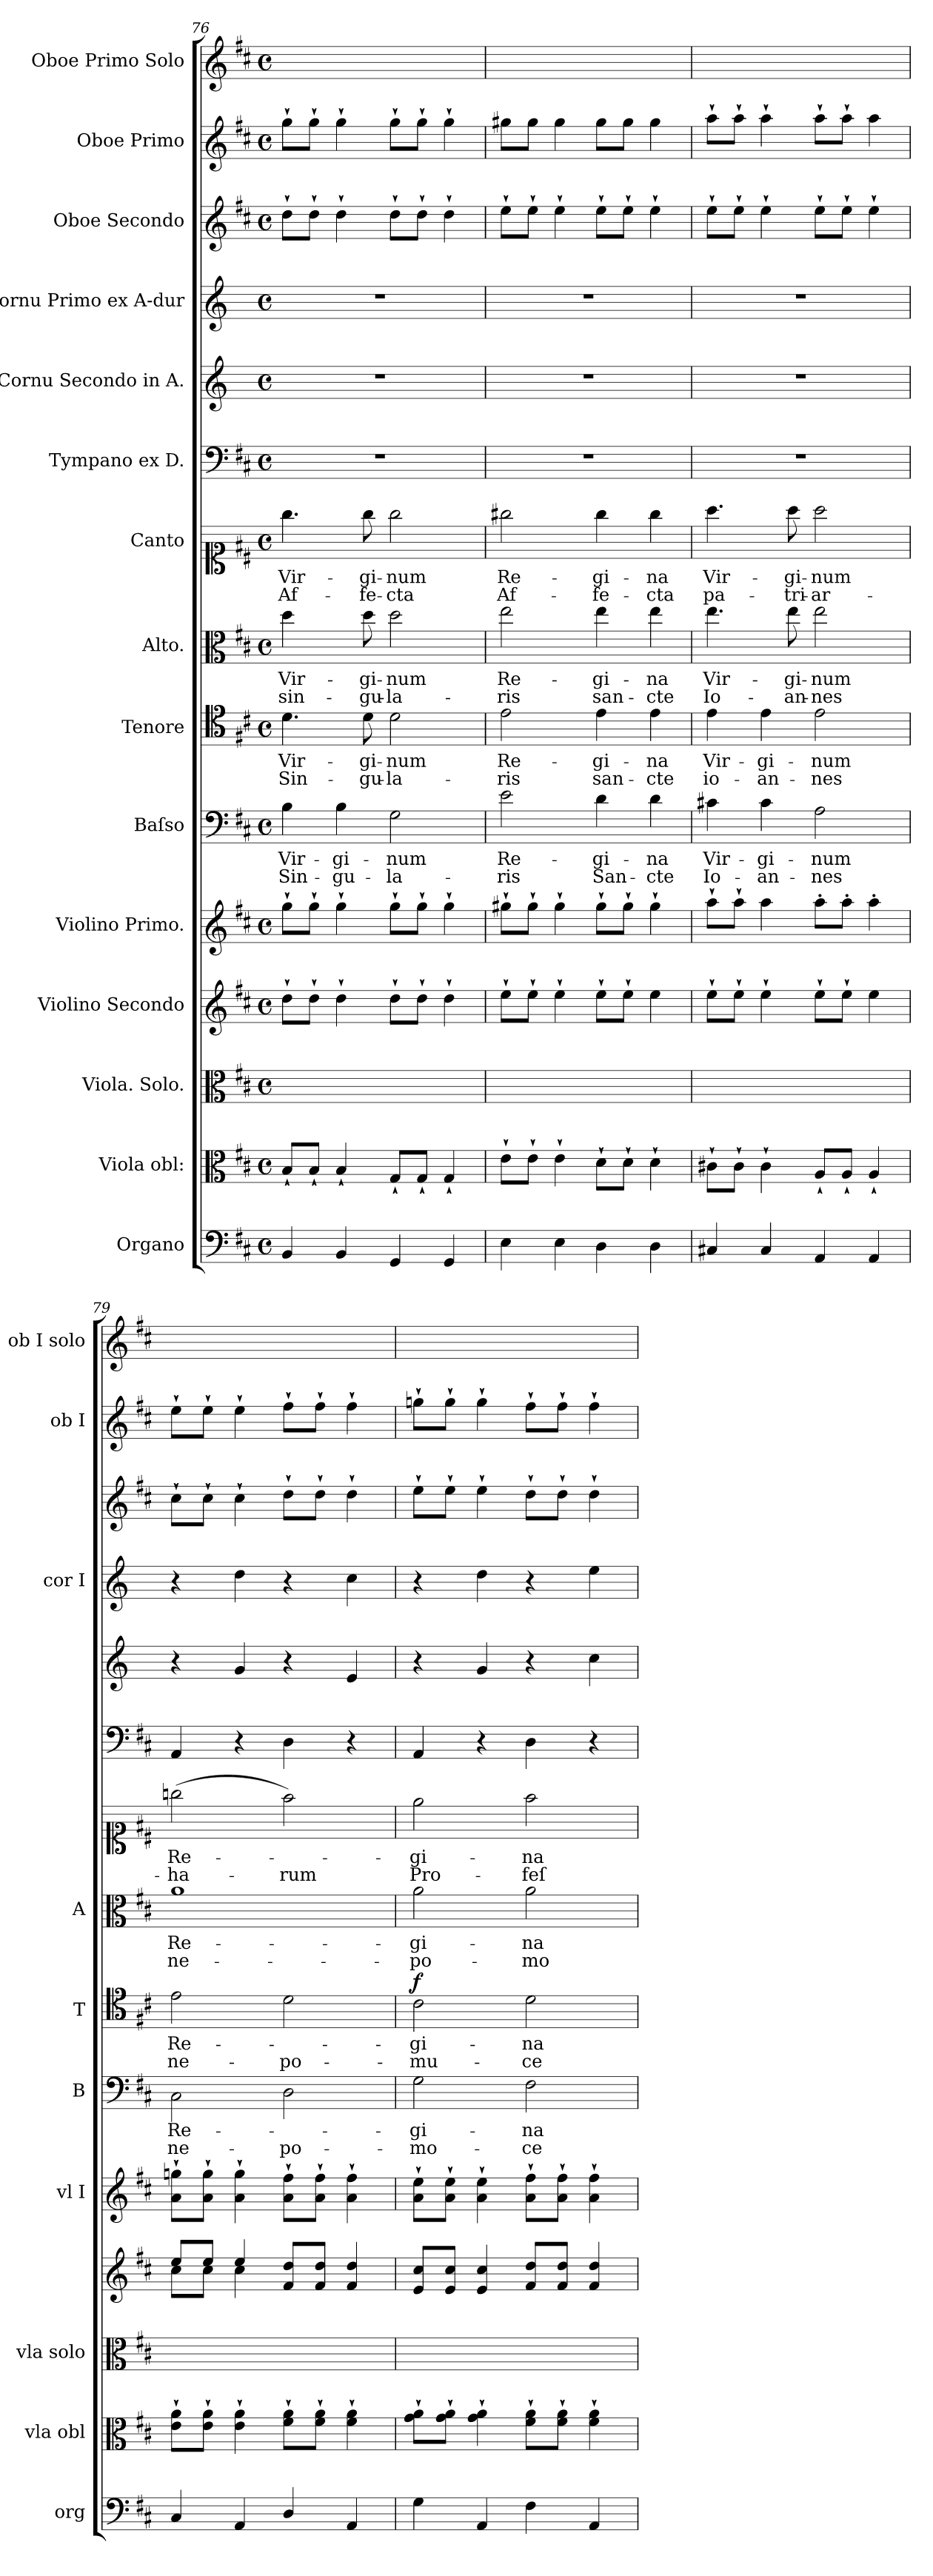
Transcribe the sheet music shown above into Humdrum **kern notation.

**kern	**kern	**kern	**kern	**dynam	**kern	**dynam	**kern	**text	**text	**kern	**text	**text	**dynam	**kern	**text	**text	**kern	**text	**text	**kern	**kern	**kern	**kern	**kern	**dynam	**kern
*part15	*part14	*part13	*part12	*part12	*part11	*part11	*part10	*part10	*part10	*part9	*part9	*part9	*part9	*part8	*part8	*part8	*part7	*part7	*part7	*part6	*part5	*part4	*part3	*part2	*part2	*part1
*staff15	*staff14	*staff13	*staff12	*staff12	*staff11	*staff11	*staff10	*staff10	*staff10	*staff9	*staff9	*staff9	*staff9	*staff8	*staff8	*staff8	*staff7	*staff7	*staff7	*staff6	*staff5	*staff4	*staff3	*staff2	*staff2	*staff1
*I"Organo	*I"Viola obl:	*I"Viola. Solo.	*I"Violino Secondo	*	*I"Violino Primo.	*	*I"Baſso	*	*	*I"Tenore	*	*	*	*I"Alto.	*	*	*I"Canto	*	*	*I"Tympano ex D.	*I"Cornu Secondo in A.	*I"Cornu Primo ex A-dur	*I"Oboe Secondo	*I"Oboe Primo	*	*I"Oboe Primo Solo
*I'org	*I'vla obl	*I'vla solo	*	*	*I'vl I	*	*I'B	*	*	*I'T	*	*	*	*I'A	*	*	*	*	*	*	*	*I'cor I	*	*I'ob I	*	*I'ob I solo
*clefF4	*clefC3	*clefC3	*clefG2	*	*clefG2	*	*clefF4	*	*	*clefC4	*	*	*	*clefC3	*	*	*clefC1	*	*	*clefF4	*clefG2	*clefG2	*clefG2	*clefG2	*	*clefG2
*	*	*	*	*	*	*	*	*	*	*	*	*	*	*	*	*	*	*	*	*	*ITrd-1c-2	*ITrd-1c-2	*	*	*	*
*k[f#c#]	*k[f#c#]	*k[f#c#]	*k[f#c#]	*	*k[f#c#]	*	*k[f#c#]	*	*	*k[f#c#]	*	*	*	*k[f#c#]	*	*	*k[f#c#]	*	*	*k[f#c#]	*k[f#c#]	*k[f#c#]	*k[f#c#]	*k[f#c#]	*	*k[f#c#]
*D:	*D:	*D:	*D:	*	*D:	*	*D:	*	*	*D:	*	*	*	*D:	*	*	*D:	*	*	*D:	*D:	*D:	*D:	*D:	*	*D:
*M4/4	*M4/4	*M4/4	*M4/4	*	*M4/4	*	*M4/4	*	*	*M4/4	*	*	*	*M4/4	*	*	*M4/4	*	*	*M4/4	*M4/4	*M4/4	*M4/4	*M4/4	*	*M4/4
*met(c)	*met(c)	*met(c)	*met(c)	*	*met(c)	*	*met(c)	*	*	*met(c)	*	*	*	*met(c)	*	*	*met(c)	*	*	*met(c)	*met(c)	*met(c)	*met(c)	*met(c)	*	*met(c)
=76	=76	=76	=76	=76	=76	=76	=76	=76	=76	=76	=76	=76	=76	=76	=76	=76	=76	=76	=76	=76	=76	=76	=76	=76	=76	=76
!	!	!	!	!	!	!	!	!	!	!	!	!	!	!LO:N:vis=4	!	!	!	!	!	!	!	!	!	!	!	!
4BB/	8B`>/L	1ryy	8dd`\L	.	8gg`\L	.	4B\	Vir-	Sin-	4.d\	Vir-	Sin-	.	4.dd\	Vir-	sin-	4.gg\	Vir-	Af-	1r	1r	1r	8dd`\L	8gg`\L	.	1ryy
.	8B`>/J	.	8dd`\J	.	8gg`\J	.	.	.	.	.	.	.	.	.	.	.	.	.	.	.	.	.	8dd`\J	8gg`\J	.	.
4BB/	4B`>/	.	4dd`\	.	4gg`\	.	4B\	-gi-	-gu-	.	.	.	.	.	.	.	.	.	.	.	.	.	4dd`\	4gg`\	.	.
.	.	.	.	.	.	.	.	.	.	8d\	-gi-	-gu-	.	8dd\	-gi-	-gu-	8gg\	-gi-	-fe-	.	.	.	.	.	.	.
4GG/	8G`>/L	.	8dd`\L	.	8gg`\L	.	2G\	-num	-la-	2d\	-num	-la-	.	2dd\	-num	-la-	2gg\	-num	-cta	.	.	.	8dd`\L	8gg`\L	.	.
.	8G`>/J	.	8dd`\J	.	8gg`\J	.	.	.	.	.	.	.	.	.	.	.	.	.	.	.	.	.	8dd`\J	8gg`\J	.	.
4GG/	4G`>/	.	4dd`\	.	4gg`\	.	.	.	.	.	.	.	.	.	.	.	.	.	.	.	.	.	4dd`\	4gg`\	.	.
=77	=77	=77	=77	=77	=77	=77	=77	=77	=77	=77	=77	=77	=77	=77	=77	=77	=77	=77	=77	=77	=77	=77	=77	=77	=77	=77
!	!	!	!	!	!	!	!	!	!	!	!	!	!	!	!	!	!	!	!LO:LY:i	!	!	!	!	!	!	!
4E\	8e`>\L	1ryy	8ee`\L	.	8gg#X`\L	.	2e\	Re-	-ris	2e\	Re-	-ris	.	2ee\	Re-	-ris	2gg#X\	Re-	Af-	1r	1r	1r	8ee`\L	8gg#X\L	.	1ryy
.	8e`>\J	.	8ee`\J	.	8gg#`\J	.	.	.	.	.	.	.	.	.	.	.	.	.	.	.	.	.	8ee`\J	8gg#\J	.	.
4E\	4e`>\	.	4ee`\	.	4gg#`\	.	.	.	.	.	.	.	.	.	.	.	.	.	.	.	.	.	4ee`\	4gg#\	.	.
!	!	!	!	!	!	!	!	!	!	!	!	!	!	!	!	!	!	!	!LO:LY:i	!	!	!	!	!	!	!
4D\	8d`>\L	.	8ee`\L	.	8gg#`\L	.	4d\	-gi-	San-	4e\	-gi-	san-	.	4ee\	-gi-	san-	4gg#\	-gi-	-fe-	.	.	.	8ee`\L	8gg#\L	.	.
.	8d`>\J	.	8ee`\J	.	8gg#`\J	.	.	.	.	.	.	.	.	.	.	.	.	.	.	.	.	.	8ee`\J	8gg#\J	.	.
!	!	!	!	!	!	!	!	!	!	!	!	!	!	!	!	!	!	!	!LO:LY:i	!	!	!	!	!	!	!
4D\	4d`>\	.	4ee\	.	4gg#`\	.	4d\	-na	-cte	4e\	-na	-cte	.	4ee\	-na	-cte	4gg#\	-na	-cta	.	.	.	4ee`\	4gg#\	.	.
=78	=78	=78	=78	=78	=78	=78	=78	=78	=78	=78	=78	=78	=78	=78	=78	=78	=78	=78	=78	=78	=78	=78	=78	=78	=78	=78
4C#X/	8c#X`>\L	1ryy	8ee`\L	.	8aa`\L	.	4c#X\	Vir-	Io-	4e\	Vir-	io-	.	4.ee\	Vir-	Io-	4.aa\	Vir-	pa-	1r	1r	1r	8ee`\L	8aa`\L	.	1ryy
.	8c#`>\J	.	8ee`\J	.	8aa`\J	.	.	.	.	.	.	.	.	.	.	.	.	.	.	.	.	.	8ee`\J	8aa`\J	.	.
4C#/	4c#`>\	.	4ee`\	.	4aa\	.	4c#\	-gi-	-an-	4e\	-gi-	-an-	.	.	.	.	.	.	.	.	.	.	4ee`\	4aa`\	.	.
.	.	.	.	.	.	.	.	.	.	.	.	.	.	8ee\	-gi-	-an-	8aa\	-gi-	-tri-	.	.	.	.	.	.	.
4AA/	8A`>/L	.	8ee`\L	.	8aa'\L	.	2A\	-num	-nes	2e\	-num	-nes	.	2ee\	-num	-nes	2aa\	-num	-ar-	.	.	.	8ee`\L	8aa`\L	.	.
.	8A`>/J	.	8ee`\J	.	8aa'\J	.	.	.	.	.	.	.	.	.	.	.	.	.	.	.	.	.	8ee`\J	8aa`\J	.	.
4AA/	4A`>/	.	4ee\	.	4aa'\	.	.	.	.	.	.	.	.	.	.	.	.	.	.	.	.	.	4ee`\	4aa\	.	.
=79	=79	=79	=79	=79	=79	=79	=79	=79	=79	=79	=79	=79	=79	=79	=79	=79	=79	=79	=79	=79	=79	=79	=79	=79	=79	=79
*	*	*	*^	*	*	*	*	*	*	*	*	*	*	*	*	*	*	*	*	*	*	*	*	*	*	*
!	!	!	!	!	!LO:DY:b	!	!LO:DY:b	!	!	!	!	!	!	!	!	!	!	!	!	!	!	!	!	!	!	!	!
4C#/	8e`>\ 8a`>\L	1ryy	8ee/L	8cc#\L	for	8a`\ 8ggn`\L	ffor	2C#\	Re-	ne-	2e\	Re-	ne-	.	1a	Re-	ne-	(2ggn\	Re-	-ha-	4AA/	4r	4r	8cc#`\L	8ee`\L	for	1ryy
.	8e`>\ 8a`>\J	.	8ee/J	8cc#\J	.	8a`\ 8gg`\J	.	.	.	.	.	.	.	.	.	.	.	.	.	.	.	.	.	8cc#`\J	8ee`\J	.	.
4AA/	4e`>\ 4a`>\	.	4ee/	4cc#\	.	4a`\ 4gg`\	.	.	.	.	.	.	.	.	.	.	.	.	.	.	4r	4a/	4ee\	4cc#`\	4ee`\	.	.
4D/	8f#`>\ 8a`>\L	.	8f#/ 8dd/L	2reyy	.	8a`\ 8ff#`\L	.	2D\	.	-po-	2d\	.	-po-	.	.	.	.	2ff#\)	.	-rum	4D\	4r	4r	8dd`\L	8ff#`\L	.	.
.	8f#`>\ 8a`>\J	.	8f#/ 8dd/J	.	.	8a`\ 8ff#`\J	.	.	.	.	.	.	.	.	.	.	.	.	.	.	.	.	.	8dd`\J	8ff#`\J	.	.
4AA/	4f#`>\ 4a`>\	.	4f#/ 4dd/	.	.	4a`\ 4ff#`\	.	.	.	.	.	.	.	.	.	.	.	.	.	.	4r	4f#/	4dd\	4dd`\	4ff#`\	.	.
*	*	*	*v	*v	*	*	*	*	*	*	*	*	*	*	*	*	*	*	*	*	*	*	*	*	*	*	*
=80	=80	=80	=80	=80	=80	=80	=80	=80	=80	=80	=80	=80	=80	=80	=80	=80	=80	=80	=80	=80	=80	=80	=80	=80	=80	=80
!	!	!	!	!	!	!	!	!	!	!	!	!	!LO:DY:a	!	!	!	!	!	!	!	!	!	!	!	!	!
4G\	8g`>\ 8a`>\L	1ryy	8e/ 8cc#/L	.	8a`\ 8ee`\L	.	2G\	-gi-	-mo-	2c#\	-gi-	-mu-	f	2a\	-gi-	-po-	2ee\	-gi-	Pro-	4AA/	4r	4r	8ee`\L	8ggn`\L	.	1ryy
.	8g`>\ 8a`>\J	.	8e/ 8cc#/J	.	8a`\ 8ee`\J	.	.	.	.	.	.	.	.	.	.	.	.	.	.	.	.	.	8ee`\J	8gg`\J	.	.
4AA/	4g`>\ 4a`>\	.	4e/ 4cc#/	.	4a`\ 4ee`\	.	.	.	.	.	.	.	.	.	.	.	.	.	.	4r	4a/	4ee\	4ee`\	4gg`\	.	.
4F#\	8f#`>\ 8a`>\L	.	8f#/ 8dd/L	.	8a`\ 8ff#`\L	.	2F#\	-na	-ce-	2d\	-na	-ce-	.	2a\	-na	-mo-	2ff#\	-na	-feſ-	4D\	4r	4r	8dd`\L	8ff#`\L	.	.
.	8f#`>\ 8a`>\J	.	8f#/ 8dd/J	.	8a`\ 8ff#`\J	.	.	.	.	.	.	.	.	.	.	.	.	.	.	.	.	.	8dd`\J	8ff#`\J	.	.
4AA/	4f#`>\ 4a`>\	.	4f#/ 4dd/	.	4a`\ 4ff#`\	.	.	.	.	.	.	.	.	.	.	.	.	.	.	4r	4dd\	4ff#\	4dd`\	4ff#`\	.	.
=	=	=	=	=	=	=	=	=	=	=	=	=	=	=	=	=	=	=	=	=	=	=	=	=	=	=
*-	*-	*-	*-	*-	*-	*-	*-	*-	*-	*-	*-	*-	*-	*-	*-	*-	*-	*-	*-	*-	*-	*-	*-	*-	*-	*-
